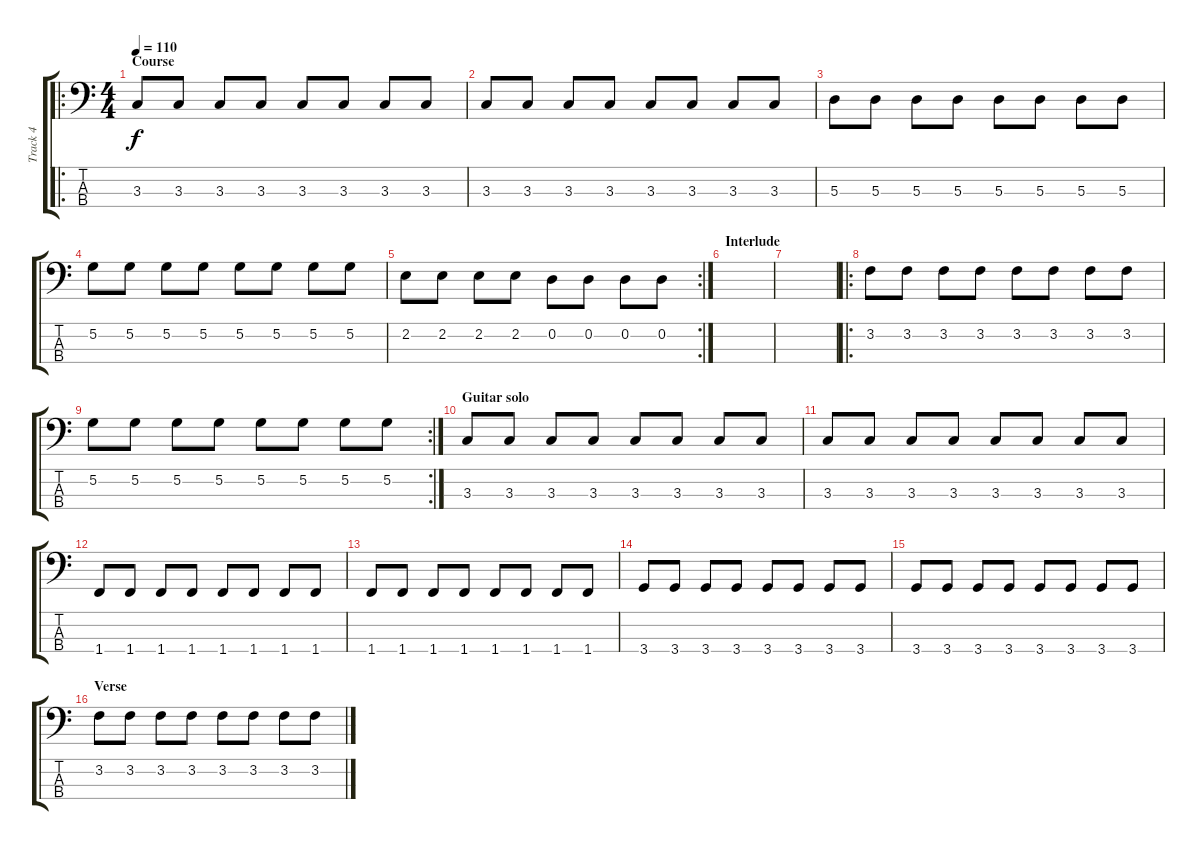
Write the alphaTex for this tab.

\track ("Track 4" "Track 4") {instrument electricbasspick}
\staff {score tabs}
\tuning (G2 D2 A1 E1) {hide}
\ro
\ts (4 4)
\section ("" "Course")
\tempo 110
\clef f4
\ks c
3.3.8{dy f} 3.3.8 3.3.8 3.3.8 3.3.8 3.3.8 3.3.8 3.3.8 |
3.3.8 3.3.8 3.3.8 3.3.8 3.3.8 3.3.8 3.3.8 3.3.8 |
5.3.8 5.3.8 5.3.8 5.3.8 5.3.8 5.3.8 5.3.8 5.3.8 |
5.2.8 5.2.8 5.2.8 5.2.8 5.2.8 5.2.8 5.2.8 5.2.8 |
\rc 2
2.2.8 2.2.8 2.2.8 2.2.8 0.2.8 0.2.8 0.2.8 0.2.8 |
\section ("" "Interlude")
|
|
\ro
3.2.8 3.2.8 3.2.8 3.2.8 3.2.8 3.2.8 3.2.8 3.2.8 |
\rc 2
5.2.8 5.2.8 5.2.8 5.2.8 5.2.8 5.2.8 5.2.8 5.2.8 |
\section ("" "Guitar solo")
3.3.8 3.3.8 3.3.8 3.3.8 3.3.8 3.3.8 3.3.8 3.3.8 |
3.3.8 3.3.8 3.3.8 3.3.8 3.3.8 3.3.8 3.3.8 3.3.8 |
1.4.8 1.4.8 1.4.8 1.4.8 1.4.8 1.4.8 1.4.8 1.4.8 |
1.4.8 1.4.8 1.4.8 1.4.8 1.4.8 1.4.8 1.4.8 1.4.8 |
3.4.8 3.4.8 3.4.8 3.4.8 3.4.8 3.4.8 3.4.8 3.4.8 |
3.4.8 3.4.8 3.4.8 3.4.8 3.4.8 3.4.8 3.4.8 3.4.8 |
\section ("" "Verse")
3.2.8 3.2.8 3.2.8 3.2.8 3.2.8 3.2.8 3.2.8 3.2.8
